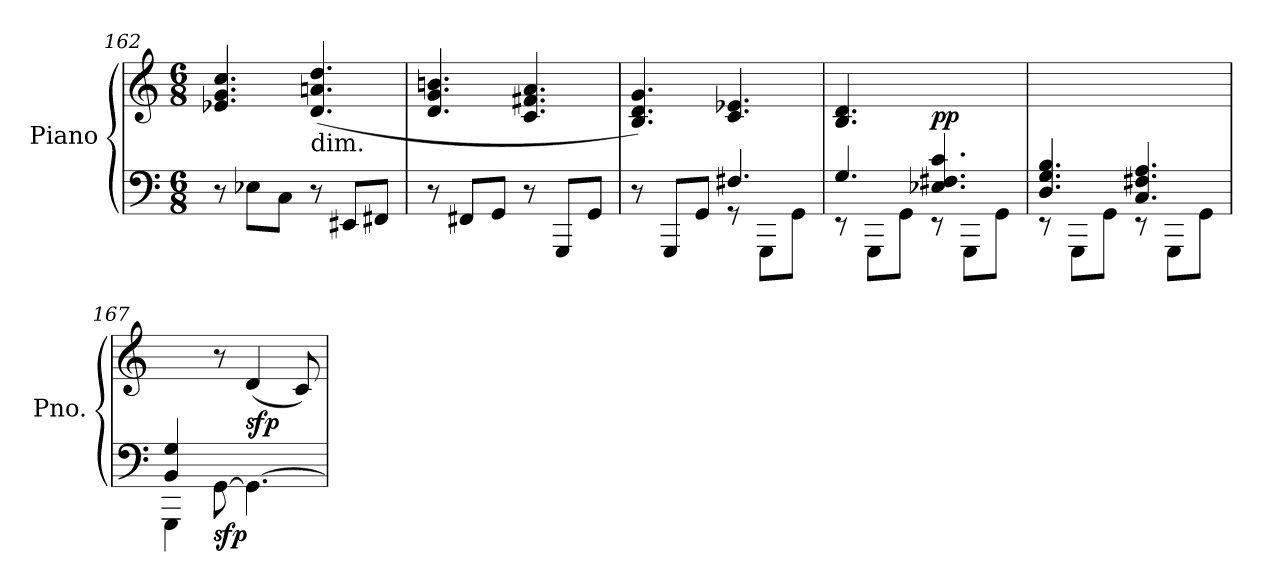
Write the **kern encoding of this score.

**kern	**kern	**dynam
*part1	*part1	*part1
*staff2	*staff1	*staff1/2
*I"Piano	*	*
*I'Pno.	*	*
!!LO:LB:g=z
*clefF4	*clefG2	*
*k[]	*k[]	*
*C:	*C:	*
*M6/8	*M6/8	*
=162	=162	=162
8r	4.e-X/ 4.g/ 4.cc/	.
8E-X\L	.	.
8C\J	.	.
!	!LO:TX:b:t=dim.	!
8r	(4.d/ 4.an/ 4.dd/	.
8EE#X/L	.	.
8FF#X/J	.	.
=163	=163	=163
8r	4.d/ 4.g/ 4.bn/	.
8FF#X/L	.	.
8GG/J	.	.
8r	4.c/ 4.f#X/ 4.a/	.
8GGG/L	.	.
8GG/J	.	.
=164	=164	=164
*^	*	*
4.ryy	8r	4.B/ 4.d/ 4.g/)	.
.	8GGG/L	.	.
.	8GG/J	.	.
4.F#X/	8rGG	(4.c/ 4.e-X/	.
.	8GGG\L	.	.
.	8GG\J	.	.
=165	=165	=165	=165
*	*^	*	*
4.ryy	4.G/	8rEE	4.B/ 4.d/	.
.	.	8GGG\L	.	.
.	.	8GG\J	.	.
!	!	!	!	!LO:DY:a=2
4.E-X/ 4.F#X/ 4.c/	4.ryy	8rEE	4.ryy	pp
.	.	8GGG\L	.	.
.	.	8GG\J	.	.
*	*v	*v	*	*
=166	=166	=166	=166
4.D/ 4.G/ 4.B/	8rEE	2.ryy	.
.	8GGG\L	.	.
.	8GG\J	.	.
4.C/ 4.F#X/ 4.A/	8rEE	.	.
.	8GGG\L	.	.
.	8GG\J	.	.
!!LO:PB:g=z
=167	=167	=167	=167
4BB/ 4G/)	4GGG\	4ryy	.
!	!	!	!LO:DY:b=2
2ryy	[8GG\	8r	sfp
!	!	!	!LO:DY:b
.	4.GG\_	(4d/	sfp
.	.	8c/)	.
*v	*v	*	*
=	=	=
*-	*-	*-
